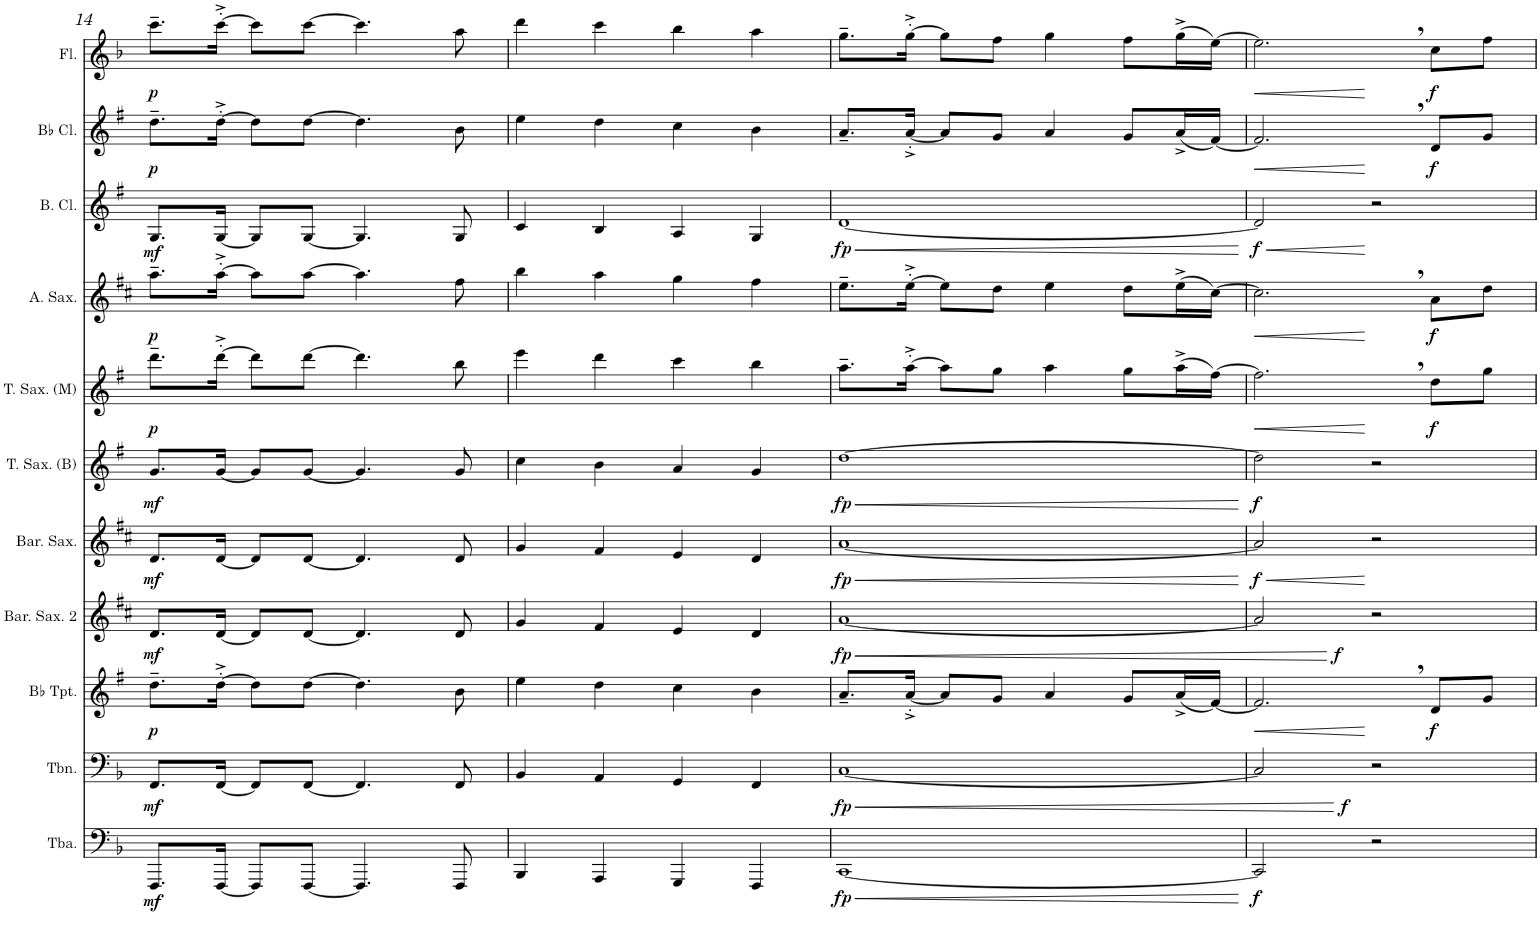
**kern	**dynam	**kern	**dynam	**kern	**dynam	**kern	**dynam	**kern	**dynam	**kern	**dynam	**kern	**dynam	**kern	**dynam	**kern	**dynam	**kern	**dynam	**kern	**dynam
*part11	*part11	*part10	*part10	*part9	*part9	*part8	*part8	*part7	*part7	*part6	*part6	*part5	*part5	*part4	*part4	*part3	*part3	*part2	*part2	*part1	*part1
*staff11	*staff11	*staff10	*staff10	*staff9	*staff9	*staff8	*staff8	*staff7	*staff7	*staff6	*staff6	*staff5	*staff5	*staff4	*staff4	*staff3	*staff3	*staff2	*staff2	*staff1	*staff1
*I"Tuba	*	*I"Trombone	*	*I"Bb Trumpet	*	*I"Baritone Saxophone 2	*	*I"Baritone Saxophone	*	*I"Tenor Saxophone (Bass)	*	*I"Tenor Saxophone (Melody)	*	*I"Alto Saxophone	*	*I"Bass Clarinet	*	*I"Bb Clarinet	*	*I"Flute	*
*I'Tba.	*	*I'Tbn.	*	*I'Bb Tpt.	*	*I'Bar. Sax. 2	*	*I'Bar. Sax.	*	*I'T. Sax. (B)	*	*I'T. Sax. (M)	*	*I'A. Sax.	*	*I'B. Cl.	*	*I'Bb Cl.	*	*I'Fl.	*
!!LO:PB:g=z
*clefF4	*	*clefF4	*	*clefG2	*	*clefG2	*	*clefG2	*	*clefG2	*	*clefG2	*	*clefG2	*	*clefG2	*	*clefG2	*	*clefG2	*
*	*	*	*	*Trd1c2	*	*Trd12c21	*	*Trd12c21	*	*Trd8c14	*	*Trd8c14	*	*Trd5c9	*	*Trd8c14	*	*Trd1c2	*	*	*
*k[b-]	*	*k[b-]	*	*k[f#]	*	*k[f#c#]	*	*k[f#c#]	*	*k[f#]	*	*k[f#]	*	*k[f#c#]	*	*k[f#]	*	*k[f#]	*	*k[b-]	*
*M4/4	*	*M4/4	*	*M4/4	*	*M4/4	*	*M4/4	*	*M4/4	*	*M4/4	*	*M4/4	*	*M4/4	*	*M4/4	*	*M4/4	*
=14	=14	=14	=14	=14	=14	=14	=14	=14	=14	=14	=14	=14	=14	=14	=14	=14	=14	=14	=14	=14	=14
!	!LO:DY:b	!	!LO:DY:b	!	!LO:DY:b	!	!LO:DY:b	!	!LO:DY:b	!	!LO:DY:b	!	!LO:DY:b	!	!LO:DY:b	!	!LO:DY:b	!	!LO:DY:b	!	!LO:DY:b
8.FFF/L	mf	8.FF/L	mf	8.dd~\L	p	8.d/L	mf	8.d/L	mf	8.g/L	mf	8.ddd~\L	p	8.aa~\L	p	8.G/L	mf	8.dd~\L	p	8.ccc~\L	p
[16FFF/Jk	.	[16FF/Jk	.	[16dd'^\Jk	.	[16d/Jk	.	[16d/Jk	.	[16g/Jk	.	[16ddd'^\Jk	.	[16aa'^\Jk	.	[16G/Jk	.	[16dd'^\Jk	.	[16ccc'^\Jk	.
8FFF/L]	.	8FF/L]	.	8dd\L]	.	8d/L]	.	8d/L]	.	8g/L]	.	8ddd\L]	.	8aa\L]	.	8G/L]	.	8dd\L]	.	8ccc\L]	.
[8FFF/J	.	[8FF/J	.	[8dd\J	.	[8d/J	.	[8d/J	.	[8g/J	.	[8ddd\J	.	[8aa\J	.	[8G/J	.	[8dd\J	.	[8ccc\J	.
4.FFF/]	.	4.FF/]	.	4.dd\]	.	4.d/]	.	4.d/]	.	4.g/]	.	4.ddd\]	.	4.aa\]	.	4.G/]	.	4.dd\]	.	4.ccc\]	.
8FFF/	.	8FF/	.	8b\	.	8d/	.	8d/	.	8g/	.	8bb\	.	8ff#\	.	8G/	.	8b\	.	8aa\	.
=15	=15	=15	=15	=15	=15	=15	=15	=15	=15	=15	=15	=15	=15	=15	=15	=15	=15	=15	=15	=15	=15
4BBB-/	.	4BB-/	.	4ee\	.	4g/	.	4g/	.	4cc\	.	4eee\	.	4bb\	.	4c/	.	4ee\	.	4ddd\	.
4AAA/	.	4AA/	.	4dd\	.	4f#/	.	4f#/	.	4b\	.	4ddd\	.	4aa\	.	4B/	.	4dd\	.	4ccc\	.
4GGG/	.	4GG/	.	4cc\	.	4e/	.	4e/	.	4a/	.	4ccc\	.	4gg\	.	4A/	.	4cc\	.	4bb-\	.
4FFF/	.	4FF/	.	4b\	.	4d/	.	4d/	.	4g/	.	4bb\	.	4ff#\	.	4G/	.	4b\	.	4aa\	.
=16	=16	=16	=16	=16	=16	=16	=16	=16	=16	=16	=16	=16	=16	=16	=16	=16	=16	=16	=16	=16	=16
!	!LO:HP:b	!	!LO:HP:b	!	!	!	!LO:HP:b	!	!LO:HP:b	!	!LO:HP:b	!	!	!	!	!	!LO:HP:b	!	!	!	!
!	!LO:DY:n=1:b	!	!LO:DY:n=1:b	!	!	!	!LO:DY:n=1:b	!	!LO:DY:n=1:b	!	!LO:DY:n=1:b	!	!	!	!	!	!LO:DY:n=1:b	!	!	!	!
[1CC	< fp	[1C	< fp	8.a~/L	.	[1a	< fp	[1a	< fp	[1dd	< fp	8.aa~\L	.	8.ee~\L	.	[1d	< fp	8.a~/L	.	8.gg~\L	.
.	.	.	.	[16a'^/Jk	.	.	.	.	.	.	.	[16aa'^\Jk	.	[16ee'^\Jk	.	.	.	[16a'^/Jk	.	[16gg'^\Jk	.
.	.	.	.	8a/L]	.	.	.	.	.	.	.	8aa\L]	.	8ee\L]	.	.	.	8a/L]	.	8gg\L]	.
.	.	.	.	8g/J	.	.	.	.	.	.	.	8gg\J	.	8dd\J	.	.	.	8g/J	.	8ff\J	.
.	.	.	.	4a/	.	.	.	.	.	.	.	4aa\	.	4ee\	.	.	.	4a/	.	4gg\	.
.	.	.	.	8g/L	.	.	.	.	.	.	.	8gg\L	.	8dd\L	.	.	.	8g/L	.	8ff\L	.
.	.	.	.	(16a^/L	.	.	.	.	.	.	.	(16aa^\L	.	(16ee^\L	.	.	.	(16a^/L	.	(16gg^\L	.
.	.	.	.	[16f#/JJ)	.	.	.	.	.	.	.	[16ff#\JJ)	.	[16cc#\JJ)	.	.	.	[16f#/JJ)	.	[16ee\JJ)	.
.	[	.	.	.	.	.	.	.	[	.	[	.	.	.	.	.	[	.	.	.	.
=17	=17	=17	=17	=17	=17	=17	=17	=17	=17	=17	=17	=17	=17	=17	=17	=17	=17	=17	=17	=17	=17
!	!LO:DY:b	!	!	!	!LO:HP:b	!	!	!	!LO:HP:b	!	!	!	!LO:HP:b	!	!LO:HP:b	!	!LO:HP:b	!	!LO:HP:b	!	!LO:HP:b
!	!	!	!	!	!	!	!	!	!LO:DY:n=1:b	!	!LO:DY:b	!	!	!	!	!	!LO:DY:n=1:b	!	!	!	!
*	*	*^	*	*	*	*^	*	*	*	*	*	*	*	*	*	*	*	*	*	*	*
2CC/]	f	2C/]	4.ryy	.	2.f#,/]	<	2a/]	4.ryy	.	2a/]	< f	2dd\]	f	2.ff#,\]	<	2.cc#,\]	<	2d/]	< f	2.f#,/]	<	2.ee,\]	<
!	!	!	!	!LO:DY:b	!	!	!	!	!LO:DY:b	!	!	!	!	!	!	!	!	!	!	!	!	!	!
.	.	.	2ryy	f	.	.	.	2ryy	f	.	.	.	.	.	.	.	.	.	.	.	.	.	.
2r	.	2r	.	[	.	.	2r	.	[	2r	[	2r	.	.	.	.	.	2r	[	.	.	.	.
!	!	!	!	!	!	!LO:DY:n=1:b	!	!	!	!	!	!	!	!	!LO:DY:n=1:b	!	!LO:DY:n=1:b	!	!	!	!LO:DY:n=1:b	!	!LO:DY:n=1:b
.	.	.	.	.	8d/L	[ f	.	.	.	.	.	.	.	8dd\L	[ f	8a\L	[ f	.	.	8d/L	[ f	8cc\L	[ f
.	.	.	8ryy	.	8g/J	.	.	8ryy	.	.	.	.	.	8gg\J	.	8dd\J	.	.	.	8g/J	.	8ff\J	.
*	*	*v	*v	*	*	*	*v	*v	*	*	*	*	*	*	*	*	*	*	*	*	*	*	*
=	=	=	=	=	=	=	=	=	=	=	=	=	=	=	=	=	=	=	=	=	=
*-	*-	*-	*-	*-	*-	*-	*-	*-	*-	*-	*-	*-	*-	*-	*-	*-	*-	*-	*-	*-	*-
